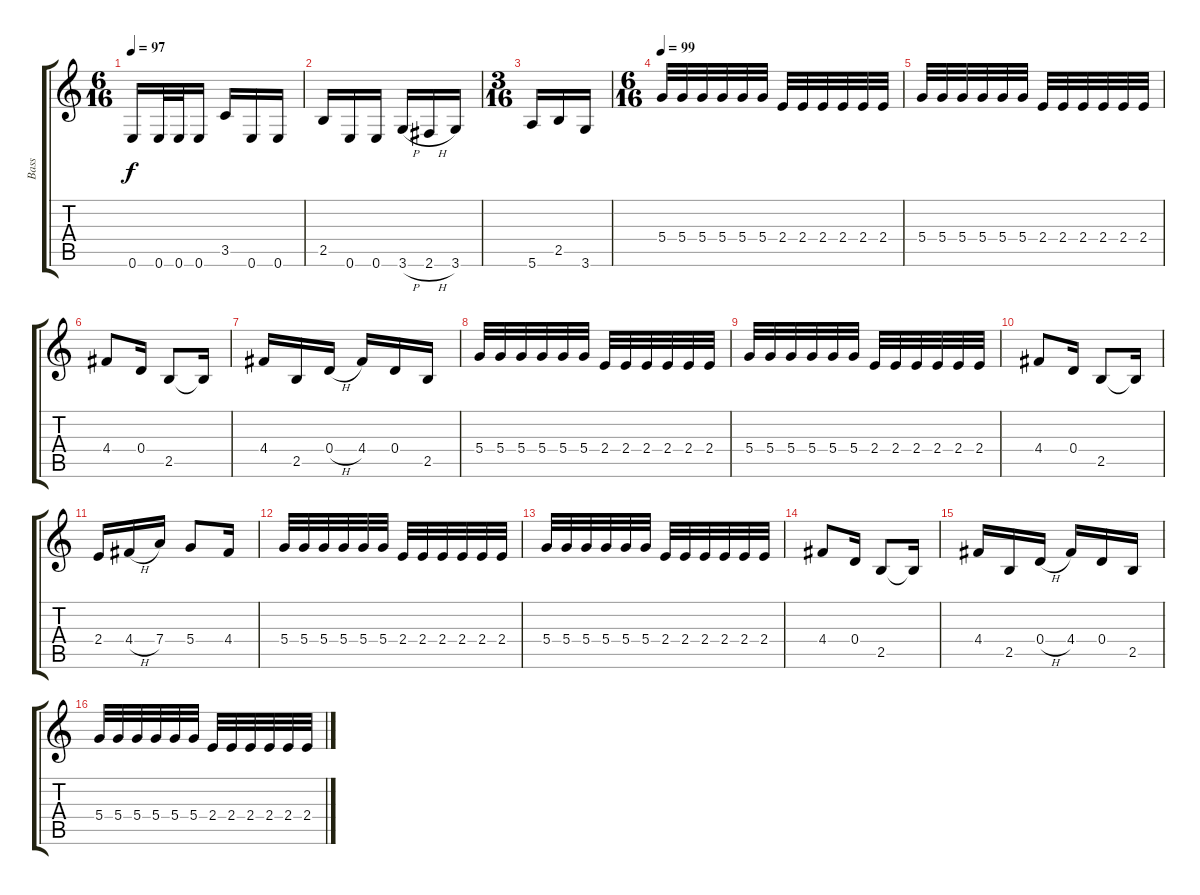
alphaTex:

\track ("Bass" "Bass") {instrument electricbassfinger}
\staff {score tabs}
\tuning (E4 B3 G3 D3 A2 E2) {hide}
\ts (6 16)
\tempo 97
\clef g2
\ks c
0.6.16{dy f} 0.6.32 0.6.32 0.6.16 3.5.16 0.6.16 0.6.16 |
2.5.16 0.6.16 0.6.16 3.6{h}.16 2.6{h}.16 3.6.16 |
\ts (3 16)
5.6.16 2.5.16 3.6.16 |
\ts (6 16)
\tempo 99
5.4.32{volume 8} 5.4.32 5.4.32 5.4.32 5.4.32 5.4.32 2.4.32 2.4.32 2.4.32 2.4.32 2.4.32 2.4.32 |
5.4.32 5.4.32 5.4.32 5.4.32 5.4.32 5.4.32 2.4.32 2.4.32 2.4.32 2.4.32 2.4.32 2.4.32 |
4.4.8 0.4.16 2.5.8 2.5{t}.16 |
4.4.16 2.5.16 0.4{h}.16 4.4.16 0.4.16 2.5.16 |
5.4.32 5.4.32 5.4.32 5.4.32 5.4.32 5.4.32 2.4.32 2.4.32 2.4.32 2.4.32 2.4.32 2.4.32 |
5.4.32 5.4.32 5.4.32 5.4.32 5.4.32 5.4.32 2.4.32 2.4.32 2.4.32 2.4.32 2.4.32 2.4.32 |
4.4.8 0.4.16 2.5.8 2.5{t}.16 |
2.4.16 4.4{h}.16 7.4.16 5.4.8 4.4.16 |
5.4.32 5.4.32 5.4.32 5.4.32 5.4.32 5.4.32 2.4.32 2.4.32 2.4.32 2.4.32 2.4.32 2.4.32 |
5.4.32 5.4.32 5.4.32 5.4.32 5.4.32 5.4.32 2.4.32 2.4.32 2.4.32 2.4.32 2.4.32 2.4.32 |
4.4.8 0.4.16 2.5.8 2.5{t}.16 |
4.4.16 2.5.16 0.4{h}.16 4.4.16 0.4.16 2.5.16 |
5.4.32 5.4.32 5.4.32 5.4.32 5.4.32 5.4.32 2.4.32 2.4.32 2.4.32 2.4.32 2.4.32 2.4.32
